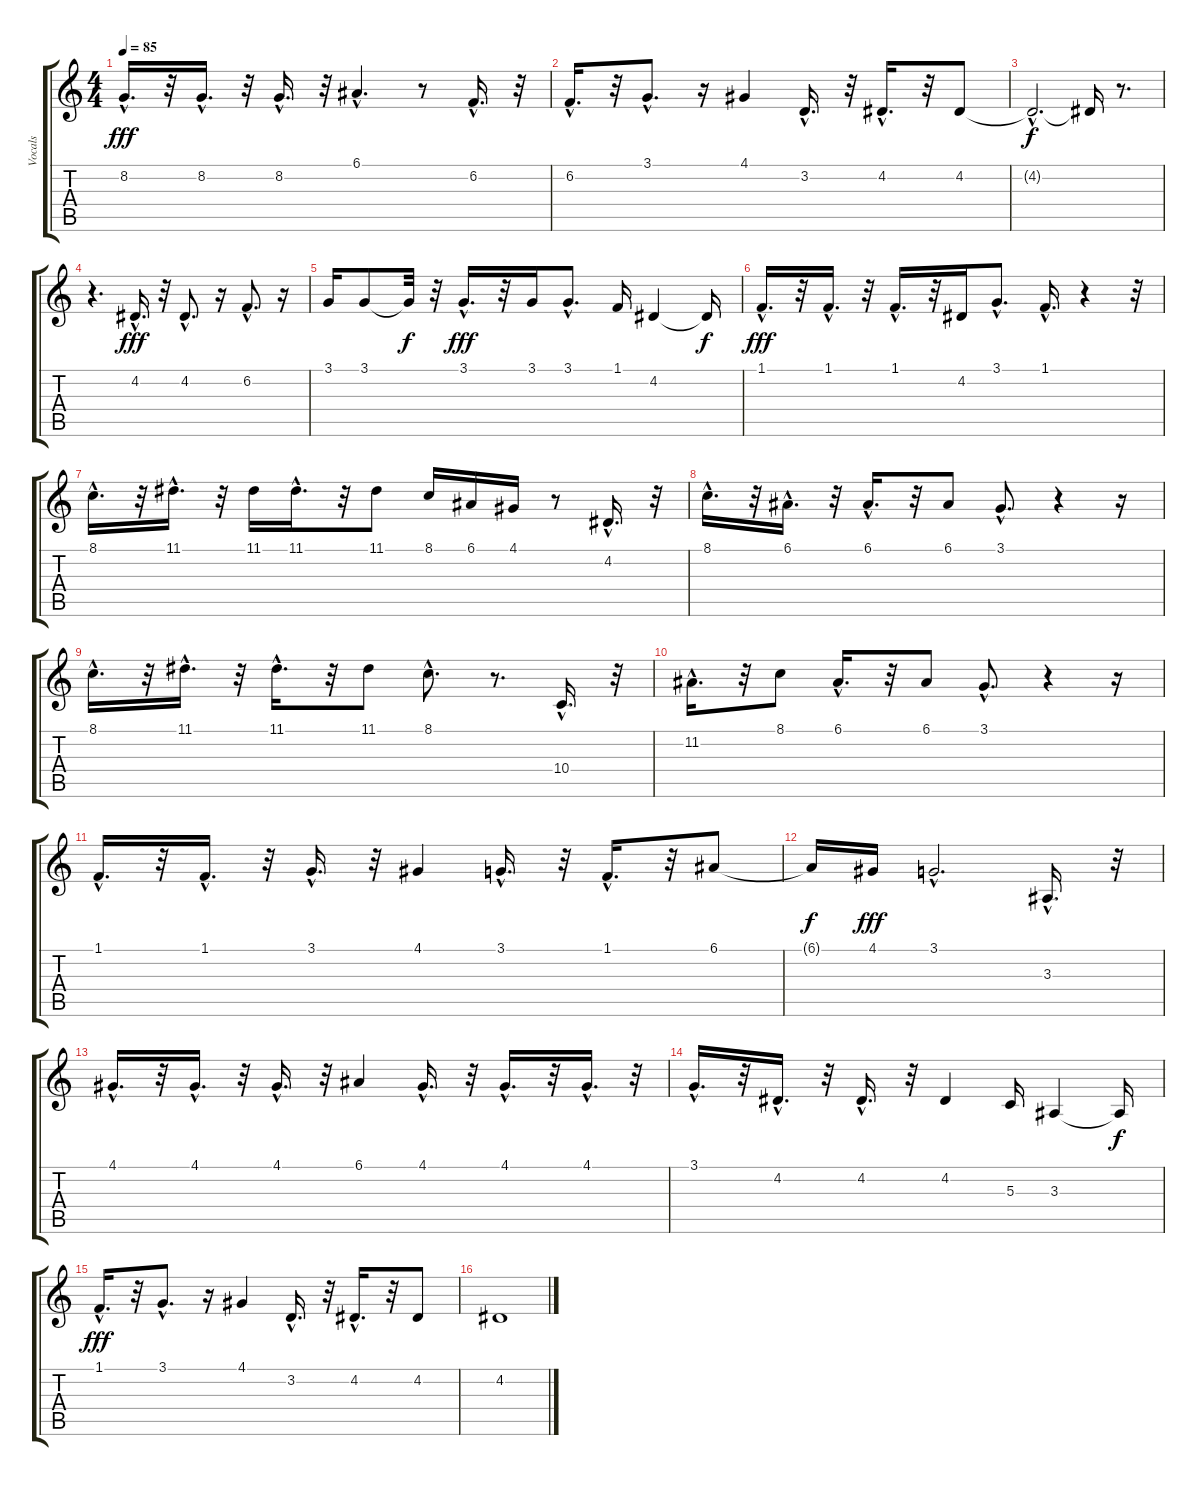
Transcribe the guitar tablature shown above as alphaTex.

\track ("Vocals" "Vocals") {instrument acousticgrandpiano}
\staff {score tabs}
\tuning (E4 B3 G3 D3 A2 E2) {hide}
\ts (4 4)
\tempo 85
\clef g2
\ks c
8.2{hac}.16{d dy fff} r.32 8.2{hac}.16{d} r.32 8.2{hac}.16{d} r.32 6.1{hac}.4{d} r.8 6.2{hac}.16{d} r.32 |
6.2{hac}.16{d} r.32 3.1{hac}.8{d} r.16 4.1.4 3.2{hac}.16{d} r.32 4.2{hac}.16{d} r.32 4.2.8 |
4.2{hac t}.2{d dy f} 4.2{t}.16 r.8{d} |
r.4{d} 4.2{hac}.16{d dy fff} r.32 4.2{hac}.8{d} r.16 6.2{hac}.8{d} r.16 |
3.1.16 3.1.8 3.1{t}.32{dy f} r.32 3.1{hac}.16{d dy fff} r.32 3.1.16 3.1{hac}.8{d} 1.1.16 4.2.4 4.2{t}.16{dy f} |
1.1{hac}.16{d dy fff} r.32 1.1{hac}.16{d} r.32 1.1{hac}.16{d} r.32 4.2.16 3.1{hac}.8{d} 1.1{hac}.16{d} r.4 r.32 |
8.1{hac}.16{d} r.32 11.1{hac}.16{d} r.32 11.1.16 11.1{hac}.16{d} r.32 11.1.8 8.1.16 6.1.16 4.1.16 r.8 4.2{hac}.16{d} r.32 |
8.1{hac}.16{d} r.32 6.1{hac}.16{d} r.32 6.1{hac}.16{d} r.32 6.1.8 3.1{hac}.8{d} r.4 r.16 |
8.1{hac}.16{d} r.32 11.1{hac}.16{d} r.32 11.1{hac}.16{d} r.32 11.1.8 8.1{hac}.8{d} r.8{d} 10.4{hac}.16{d} r.32 |
11.2{hac}.16{d} r.32 8.1.8 6.1{hac}.16{d} r.32 6.1.8 3.1{hac}.8{d} r.4 r.16 |
1.1{hac}.16{d} r.32 1.1{hac}.16{d} r.32 3.1{hac}.16{d} r.32 4.1.4 3.1{hac}.16{d} r.32 1.1{hac}.16{d} r.32 6.1.8 |
6.1{t}.16{dy f} 4.1.16{dy fff} 3.1{hac}.2{d} 3.3{hac}.16{d} r.32 |
4.1{hac}.16{d} r.32 4.1{hac}.16{d} r.32 4.1{hac}.16{d} r.32 6.1.4 4.1{hac}.16{d} r.32 4.1{hac}.16{d} r.32 4.1{hac}.16{d} r.32 |
3.1{hac}.16{d} r.32 4.2{hac}.16{d} r.32 4.2{hac}.16{d} r.32 4.2.4 5.3.16 3.3.4 3.3{t}.16{dy f} |
1.1{hac}.16{d dy fff} r.32 3.1{hac}.8{d} r.16 4.1.4 3.2{hac}.16{d} r.32 4.2{hac}.16{d} r.32 4.2.8 |
4.2.1
